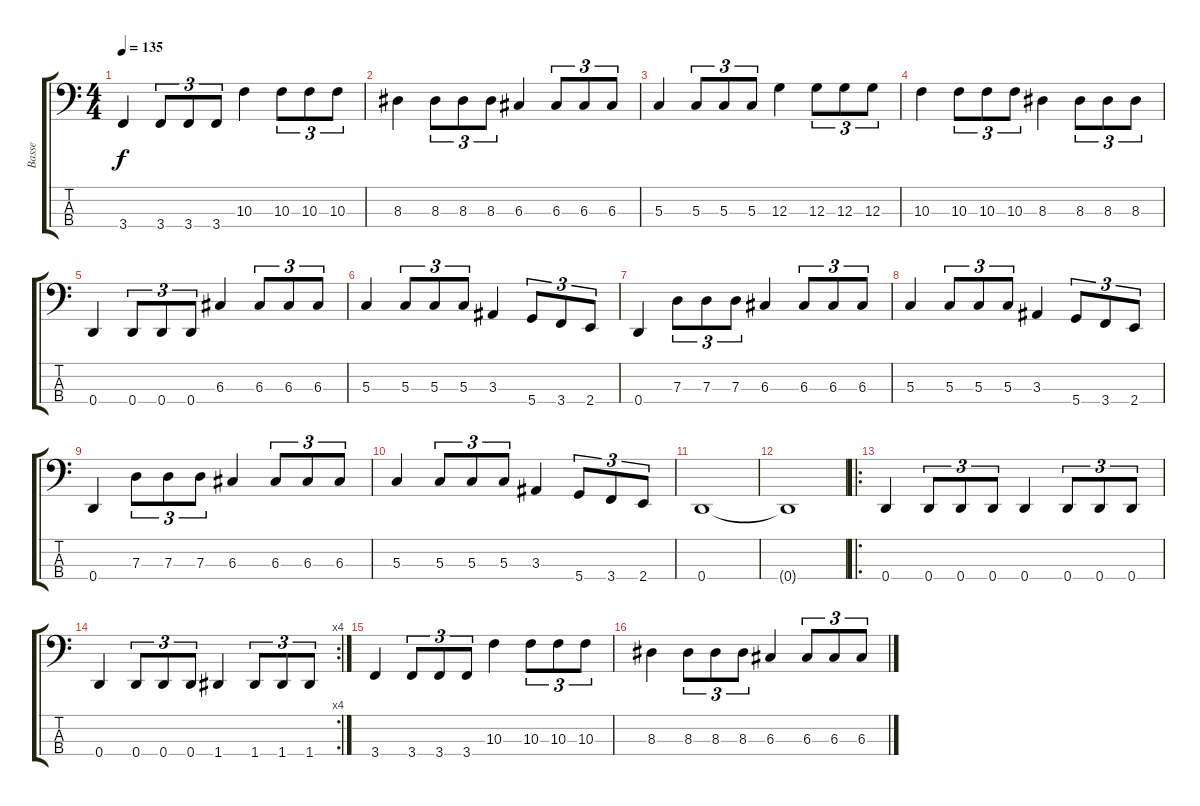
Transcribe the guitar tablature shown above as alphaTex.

\track ("Basse" "Basse") {instrument electricbassfinger}
\staff {score tabs}
\tuning (F2 C2 G1 D1) {hide}
\ts (4 4)
\tempo 135
\clef f4
\ks c
3.4.4{dy f} 3.4.8{tu (3 2)} 3.4.8{tu (3 2)} 3.4.8{tu (3 2)} 10.3.4 10.3.8{tu (3 2)} 10.3.8{tu (3 2)} 10.3.8{tu (3 2)} |
8.3.4 8.3.8{tu (3 2)} 8.3.8{tu (3 2)} 8.3.8{tu (3 2)} 6.3.4 6.3.8{tu (3 2)} 6.3.8{tu (3 2)} 6.3.8{tu (3 2)} |
5.3.4 5.3.8{tu (3 2)} 5.3.8{tu (3 2)} 5.3.8{tu (3 2)} 12.3.4 12.3.8{tu (3 2)} 12.3.8{tu (3 2)} 12.3.8{tu (3 2)} |
10.3.4 10.3.8{tu (3 2)} 10.3.8{tu (3 2)} 10.3.8{tu (3 2)} 8.3.4 8.3.8{tu (3 2)} 8.3.8{tu (3 2)} 8.3.8{tu (3 2)} |
0.4.4 0.4.8{tu (3 2)} 0.4.8{tu (3 2)} 0.4.8{tu (3 2)} 6.3.4 6.3.8{tu (3 2)} 6.3.8{tu (3 2)} 6.3.8{tu (3 2)} |
5.3.4 5.3.8{tu (3 2)} 5.3.8{tu (3 2)} 5.3.8{tu (3 2)} 3.3.4 5.4.8{tu (3 2)} 3.4.8{tu (3 2)} 2.4.8{tu (3 2)} |
0.4.4 7.3.8{tu (3 2)} 7.3.8{tu (3 2)} 7.3.8{tu (3 2)} 6.3.4 6.3.8{tu (3 2)} 6.3.8{tu (3 2)} 6.3.8{tu (3 2)} |
5.3.4 5.3.8{tu (3 2)} 5.3.8{tu (3 2)} 5.3.8{tu (3 2)} 3.3.4 5.4.8{tu (3 2)} 3.4.8{tu (3 2)} 2.4.8{tu (3 2)} |
0.4.4 7.3.8{tu (3 2)} 7.3.8{tu (3 2)} 7.3.8{tu (3 2)} 6.3.4 6.3.8{tu (3 2)} 6.3.8{tu (3 2)} 6.3.8{tu (3 2)} |
5.3.4 5.3.8{tu (3 2)} 5.3.8{tu (3 2)} 5.3.8{tu (3 2)} 3.3.4 5.4.8{tu (3 2)} 3.4.8{tu (3 2)} 2.4.8{tu (3 2)} |
0.4.1 |
0.4{t}.1 |
\ro
0.4.4 0.4.8{tu (3 2)} 0.4.8{tu (3 2)} 0.4.8{tu (3 2)} 0.4.4 0.4.8{tu (3 2)} 0.4.8{tu (3 2)} 0.4.8{tu (3 2)} |
\rc 4
0.4.4 0.4.8{tu (3 2)} 0.4.8{tu (3 2)} 0.4.8{tu (3 2)} 1.4.4 1.4.8{tu (3 2)} 1.4.8{tu (3 2)} 1.4.8{tu (3 2)} |
3.4.4 3.4.8{tu (3 2)} 3.4.8{tu (3 2)} 3.4.8{tu (3 2)} 10.3.4 10.3.8{tu (3 2)} 10.3.8{tu (3 2)} 10.3.8{tu (3 2)} |
8.3.4 8.3.8{tu (3 2)} 8.3.8{tu (3 2)} 8.3.8{tu (3 2)} 6.3.4 6.3.8{tu (3 2)} 6.3.8{tu (3 2)} 6.3.8{tu (3 2)}
